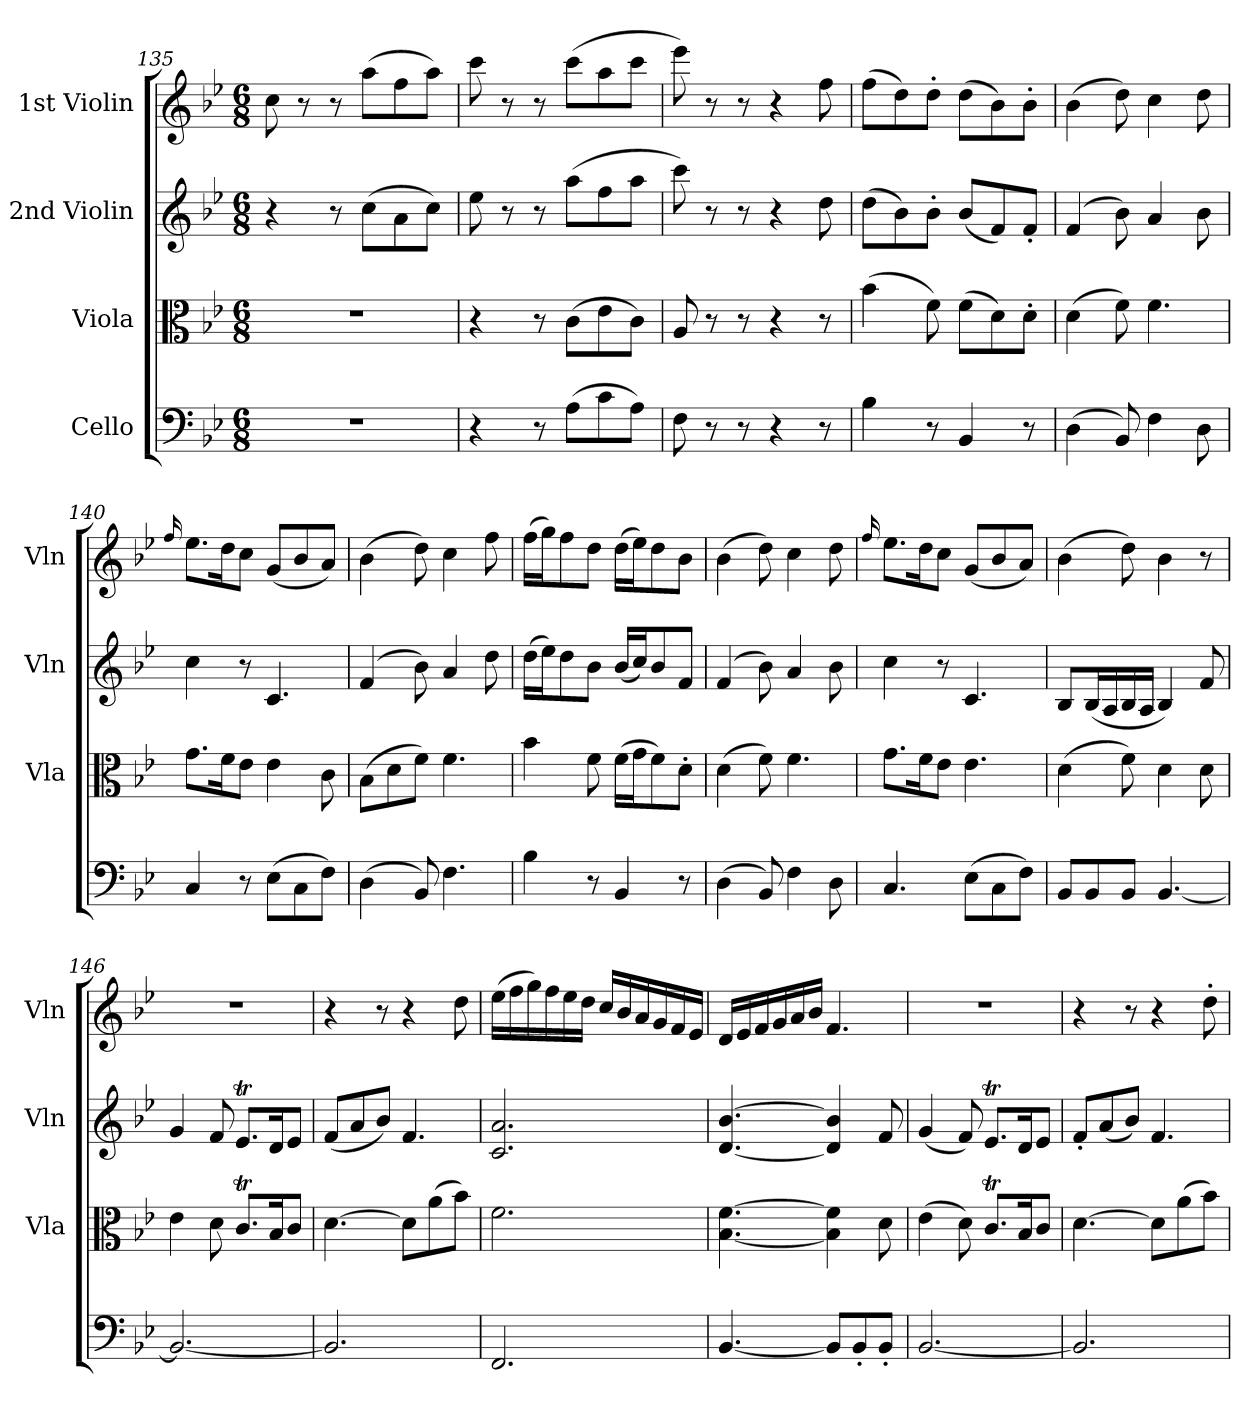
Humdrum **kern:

**kern	**kern	**kern	**kern
*part4	*part3	*part2	*part1
*staff4	*staff3	*staff2	*staff1
*I"Cello	*I"Viola	*I"2nd Violin	*I"1st Violin
*	*I'Vla	*I'Vln	*I'Vln
*clefF4	*clefC3	*clefG2	*clefG2
*k[b-e-]	*k[b-e-]	*k[b-e-]	*k[b-e-]
*B-:	*B-:	*B-:	*B-:
*M6/8	*M6/8	*M6/8	*M6/8
=135	=135	=135	=135
2.r	2.r	4r	8cc
.	.	.	8r
.	.	8r	8r
.	.	(8ccL	(8aaL
.	.	8a	8ff
.	.	8ccJ)	8aaJ)
=136	=136	=136	=136
4r	4r	8ee-	8ccc
.	.	8r	8r
8r	8r	8r	8r
(8AL	(8cL	(8aaL	(8cccL
8c	8e-	8ff	8aa
8AJ)	8cJ)	8aaJ	8cccJ
=137	=137	=137	=137
8F	8A	8ccc)	8eee-)
8r	8r	8r	8r
8r	8r	8r	8r
4r	4r	4r	4r
8r	8r	8dd	8ff
=138	=138	=138	=138
4B-	(4b-	(8ddL	(8ffL
.	.	8b-)	8dd)
8r	8f)	8b-'J	8dd'J
4BB-	(8fL	(8b-L	(8ddL
.	8d)	8f)	8b-)
8r	8d'J	8f'J	8b-'J
=139	=139	=139	=139
(4D	(4d	(4f	(4b-
8BB-)	8f)	8b-)	8dd)
4F	4.f	4a	4cc
8D	.	8b-	8dd
=140	=140	=140	=140
.	.	.	16qqff/
4C	8.gL	4cc	8.ee-L
.	16fK	.	16ddK
8r	8e-J	8r	8ccJ
(8E-L	4e-	4.c	(8gL
8C	.	.	8b-
8FJ)	8c	.	8aJ)
=141	=141	=141	=141
(4D	(8B-L	(4f	(4b-
.	8d	.	.
8BB-)	8fJ)	8b-)	8dd)
4.F	4.f	4a	4cc
.	.	8dd	8ff
=142	=142	=142	=142
4B-	4b-	(16ddLL	(16ffLL
.	.	16ee-J)	16ggJ)
.	.	8dd	8ff
8r	8f	8b-J	8ddJ
4BB-	(16fLL	(16b-LL	(16ddLL
.	16gJ	16ccJ)	16ee-J)
.	8f)	8b-	8dd
8r	8d'J	8fJ	8b-J
=143	=143	=143	=143
(4D	(4d	(4f	(4b-
8BB-)	8f)	8b-)	8dd)
4F	4.f	4a	4cc
8D	.	8b-	8dd
=144	=144	=144	=144
.	.	.	16qqff/
4.C	8.gL	4cc	8.ee-L
.	16fK	.	16ddK
.	8e-J	8r	8ccJ
(8E-L	4.e-	4.c	(8gL
8C	.	.	8b-
8FJ)	.	.	8aJ)
=145	=145	=145	=145
8BB-L	(4d	8B-L	(4b-
8BB-	.	(16B-L	.
.	.	16A	.
8BB-J	8f)	16B-	8dd)
.	.	16AJJ	.
[4.BB-	4d	4B-)	4b-
.	8d	8f	8r
=146	=146	=146	=146
2.BB-_	4e-	4g	2.r
.	8d	8f	.
.	8.cTL	8.e-TL	.
.	16B-K	16dK	.
.	8cJ	8e-J	.
=147	=147	=147	=147
2.BB-]	[4.d	(8fL	4r
.	.	8a	.
.	.	8b-J)	8r
.	8dL]	4.f	4r
.	(8a	.	.
.	8b-J)	.	8dd
=148	=148	=148	=148
2.FF	2.f	2.c 2.a	(16ee-LL
.	.	.	16ff
.	.	.	16gg)
.	.	.	16ff
.	.	.	16ee-
.	.	.	16ddJJ
.	.	.	16ccLL
.	.	.	16b-
.	.	.	16a
.	.	.	16g
.	.	.	16f
.	.	.	16e-JJ
=149	=149	=149	=149
[4.BB-	[4.B- [4.f	[4.d [4.b-	16dLL
.	.	.	16e-
.	.	.	16f
.	.	.	16g
.	.	.	16a
.	.	.	16b-JJ
8BB-L]	4B-] 4f]	4d] 4b-]	4.f
8BB-'	.	.	.
8BB-'J	8d	8f	.
=150	=150	=150	=150
[2.BB-	(4e-	(4g	2.r
.	8d)	8f)	.
.	8.cTL	8.e-TL	.
.	16B-K	16dK	.
.	8cJ	8e-J	.
=151	=151	=151	=151
2.BB-]	[4.d	8f'L	4r
.	.	(8a	.
.	.	8b-J)	8r
.	8dL]	4.f	4r
.	(8a	.	.
.	8b-J)	.	8dd'
=	=	=	=
*-	*-	*-	*-
